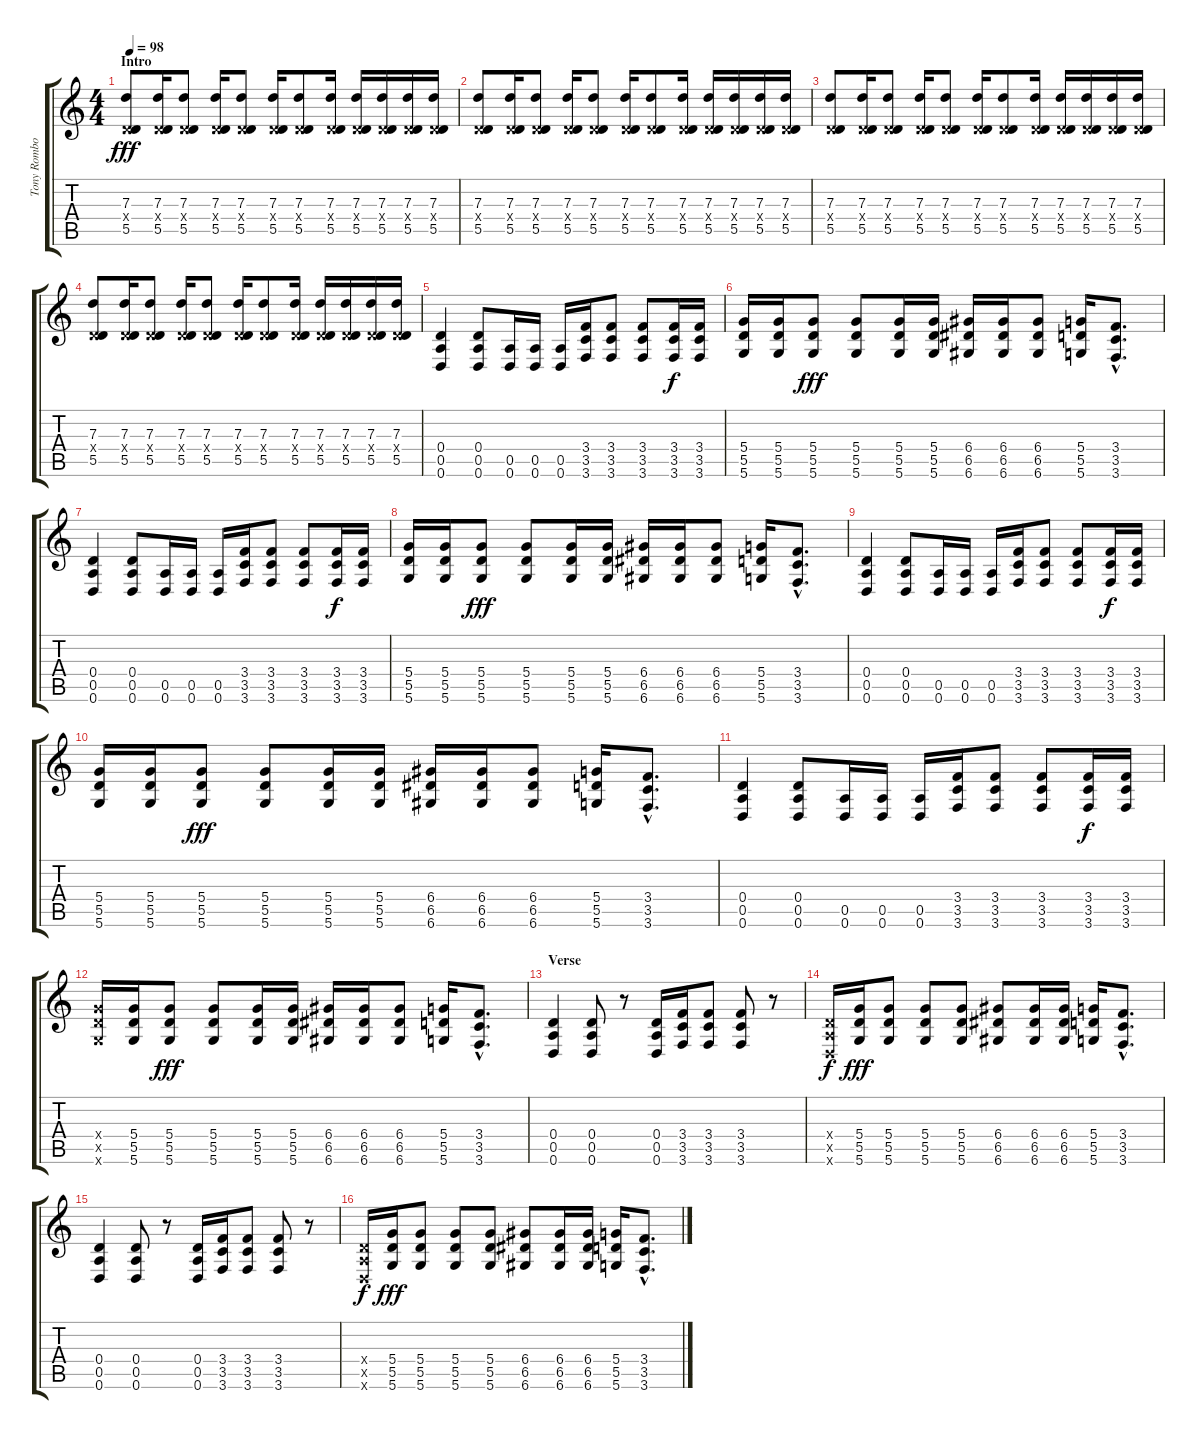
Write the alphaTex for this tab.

\track ("Tony Rombola - Disto Guitar" "Tony Rombo") {instrument distortionguitar}
\staff {score tabs}
\tuning (E4 B3 G3 D3 A2 D2) {hide}
\ts (4 4)
\section ("" "Intro")
\tempo 98
\clef g2
\ks c
(7.3 0.4{x} 5.5).8{dy fff balance 16 instrument distortionguitar} (7.3 0.4{x} 5.5).16 (7.3 0.4{x} 5.5).8 (7.3 0.4{x} 5.5).16 (7.3 0.4{x} 5.5).8 (7.3 0.4{x} 5.5).16 (7.3 0.4{x} 5.5).8 (7.3 0.4{x} 5.5).16 (7.3 0.4{x} 5.5).16 (7.3 0.4{x} 5.5).16 (7.3 0.4{x} 5.5).16 (7.3 0.4{x} 5.5).16 |
(7.3 0.4{x} 5.5).8 (7.3 0.4{x} 5.5).16 (7.3 0.4{x} 5.5).8 (7.3 0.4{x} 5.5).16 (7.3 0.4{x} 5.5).8 (7.3 0.4{x} 5.5).16 (7.3 0.4{x} 5.5).8 (7.3 0.4{x} 5.5).16 (7.3 0.4{x} 5.5).16 (7.3 0.4{x} 5.5).16 (7.3 0.4{x} 5.5).16 (7.3 0.4{x} 5.5).16 |
(7.3 0.4{x} 5.5).8 (7.3 0.4{x} 5.5).16 (7.3 0.4{x} 5.5).8 (7.3 0.4{x} 5.5).16 (7.3 0.4{x} 5.5).8 (7.3 0.4{x} 5.5).16 (7.3 0.4{x} 5.5).8 (7.3 0.4{x} 5.5).16 (7.3 0.4{x} 5.5).16 (7.3 0.4{x} 5.5).16 (7.3 0.4{x} 5.5).16 (7.3 0.4{x} 5.5).16 |
(7.3 0.4{x} 5.5).8 (7.3 0.4{x} 5.5).16 (7.3 0.4{x} 5.5).8 (7.3 0.4{x} 5.5).16 (7.3 0.4{x} 5.5).8 (7.3 0.4{x} 5.5).16 (7.3 0.4{x} 5.5).8 (7.3 0.4{x} 5.5).16 (7.3 0.4{x} 5.5).16 (7.3 0.4{x} 5.5).16 (7.3 0.4{x} 5.5).16 (7.3 0.4{x} 5.5).16 |
(0.4 0.5 0.6).4{balance 8} (0.4 0.5 0.6).8 (0.5 0.6).16 (0.5 0.6).16 (0.5 0.6).16 (3.4 3.5 3.6).16 (3.4 3.5 3.6).8 (3.4 3.5 3.6).8 (3.4 3.5 3.6).16{dy f} (3.4 3.5 3.6).16 |
(5.4 5.5 5.6).16 (5.4 5.5 5.6).16 (5.4 5.5 5.6).8{dy fff} (5.4 5.5 5.6).8 (5.4 5.5 5.6).16 (5.4 5.5 5.6).16 (6.4 6.5 6.6).16 (6.4 6.5 6.6).16 (6.4 6.5 6.6).8 (5.4 5.5 5.6).16 (3.4{hac} 3.5{hac} 3.6{hac}).8{d} |
(0.4 0.5 0.6).4 (0.4 0.5 0.6).8 (0.5 0.6).16 (0.5 0.6).16 (0.5 0.6).16 (3.4 3.5 3.6).16 (3.4 3.5 3.6).8 (3.4 3.5 3.6).8 (3.4 3.5 3.6).16{dy f} (3.4 3.5 3.6).16 |
(5.4 5.5 5.6).16 (5.4 5.5 5.6).16 (5.4 5.5 5.6).8{dy fff} (5.4 5.5 5.6).8 (5.4 5.5 5.6).16 (5.4 5.5 5.6).16 (6.4 6.5 6.6).16 (6.4 6.5 6.6).16 (6.4 6.5 6.6).8 (5.4 5.5 5.6).16 (3.4{hac} 3.5{hac} 3.6{hac}).8{d} |
(0.4 0.5 0.6).4 (0.4 0.5 0.6).8 (0.5 0.6).16 (0.5 0.6).16 (0.5 0.6).16 (3.4 3.5 3.6).16 (3.4 3.5 3.6).8 (3.4 3.5 3.6).8 (3.4 3.5 3.6).16{dy f} (3.4 3.5 3.6).16 |
(5.4 5.5 5.6).16 (5.4 5.5 5.6).16 (5.4 5.5 5.6).8{dy fff} (5.4 5.5 5.6).8 (5.4 5.5 5.6).16 (5.4 5.5 5.6).16 (6.4 6.5 6.6).16 (6.4 6.5 6.6).16 (6.4 6.5 6.6).8 (5.4 5.5 5.6).16 (3.4{hac} 3.5{hac} 3.6{hac}).8{d} |
(0.4 0.5 0.6).4 (0.4 0.5 0.6).8 (0.5 0.6).16 (0.5 0.6).16 (0.5 0.6).16 (3.4 3.5 3.6).16 (3.4 3.5 3.6).8 (3.4 3.5 3.6).8 (3.4 3.5 3.6).16{dy f} (3.4 3.5 3.6).16 |
(5.4{x} 5.5{x} 5.6{x}).16 (5.4 5.5 5.6).16 (5.4 5.5 5.6).8{dy fff} (5.4 5.5 5.6).8 (5.4 5.5 5.6).16 (5.4 5.5 5.6).16 (6.4 6.5 6.6).16 (6.4 6.5 6.6).16 (6.4 6.5 6.6).8 (5.4 5.5 5.6).16 (3.4{hac} 3.5{hac} 3.6{hac}).8{d} |
\section ("" "Verse")
(0.4 0.5 0.6).4 (0.4 0.5 0.6).8 r.8 (0.4 0.5 0.6).16 (3.4 3.5 3.6).16 (3.4 3.5 3.6).8 (3.4 3.5 3.6).8 r.8 |
(0.4{x} 0.5{x} 0.6{x}).16{dy f} (5.4 5.5 5.6).16{dy fff} (5.4 5.5 5.6).8 (5.4 5.5 5.6).8 (5.4 5.5 5.6).8 (6.4 6.5 6.6).8 (6.4 6.5 6.6).16 (6.4 6.5 6.6).16 (5.4 5.5 5.6).16 (3.4{hac} 3.5{hac} 3.6{hac}).8{d} |
(0.4 0.5 0.6).4 (0.4 0.5 0.6).8 r.8 (0.4 0.5 0.6).16 (3.4 3.5 3.6).16 (3.4 3.5 3.6).8 (3.4 3.5 3.6).8 r.8 |
(0.4{x} 0.5{x} 0.6{x}).16{dy f} (5.4 5.5 5.6).16{dy fff} (5.4 5.5 5.6).8 (5.4 5.5 5.6).8 (5.4 5.5 5.6).8 (6.4 6.5 6.6).8 (6.4 6.5 6.6).16 (6.4 6.5 6.6).16 (5.4 5.5 5.6).16 (3.4{hac} 3.5{hac} 3.6{hac}).8{d}
